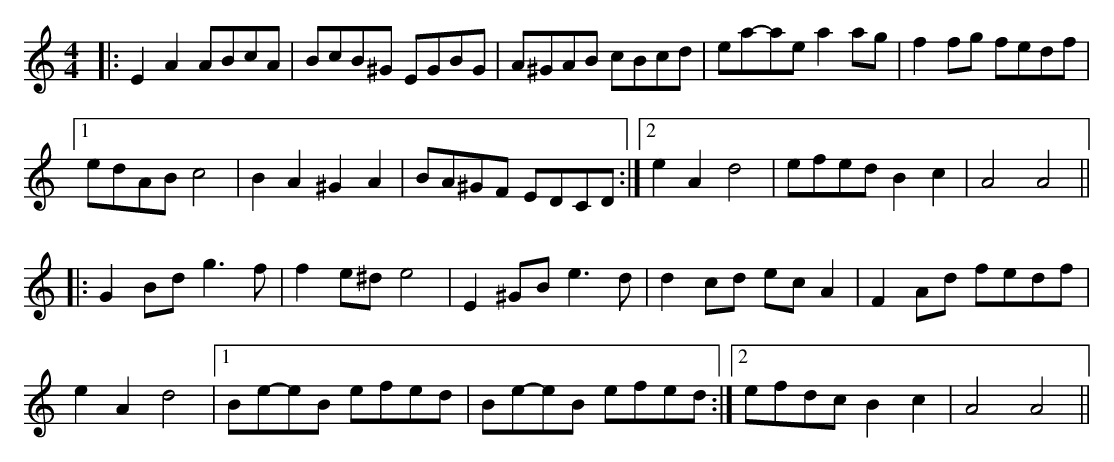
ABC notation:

X:1
M:4/4
K:Amin
|: E2 A2 ABcA | BcB^G EGBG |A^GAB cBcd | ea-ae a2 ag |f2 fg fedf |
[1 edAB c4 | B2 A2 ^G2 A2 | BA^GF EDCD :|2 e2 A2 d4 |efed B2 c2 |A4 A4 ||
|: G2 Bd g3 f |f2 e^d e4 |E2 ^GB e3 d |d2 cd ec A2 |F2 Ad fedf |
e2 A2 d4 |1 Be-eB efed | Be-eB efed :|2 efdc B2 c2 | A4 A4 ||
